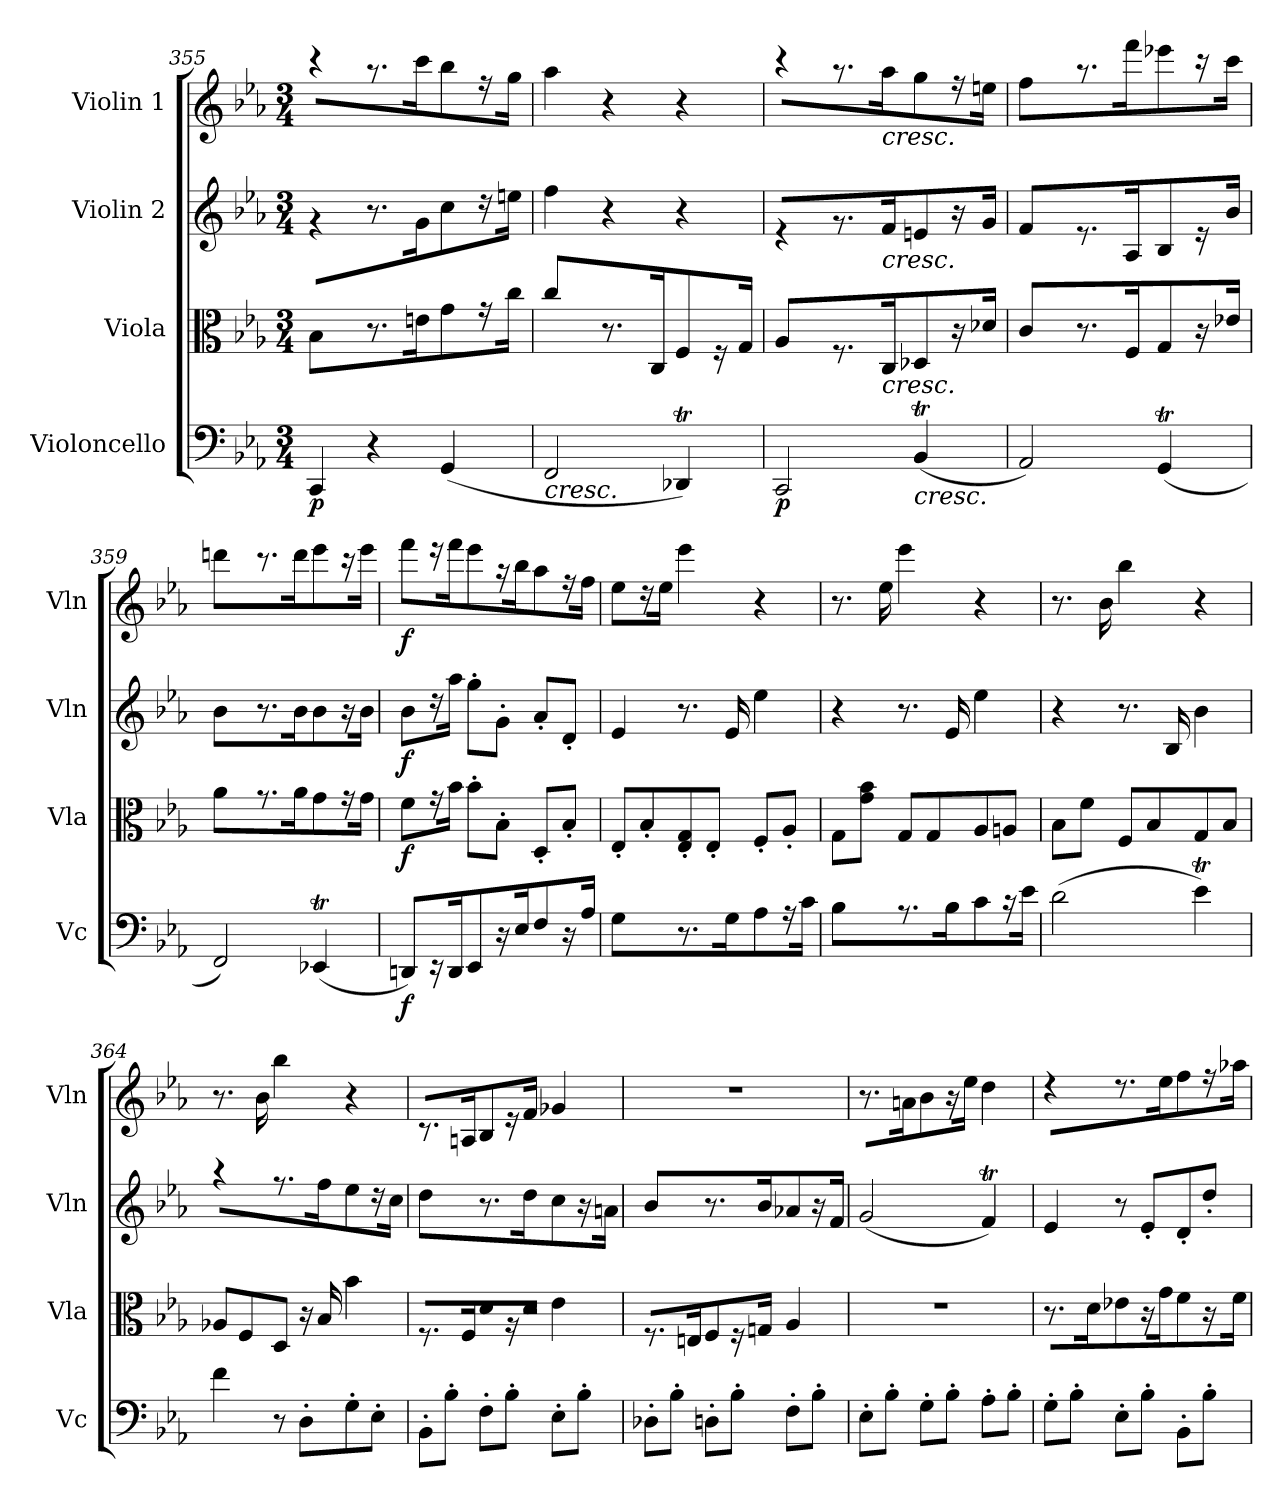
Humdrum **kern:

**kern	**dynam	**kern	**dynam	**kern	**dynam	**kern	**dynam
*part4	*part4	*part3	*part3	*part2	*part2	*part1	*part1
*staff4	*staff4	*staff3	*staff3	*staff2	*staff2	*staff1	*staff1
*I"Violoncello	*	*I"Viola	*	*I"Violin 2	*	*I"Violin 1	*
*I'Vc	*	*I'Vla	*	*I'Vln	*	*I'Vln	*
!!LO:LB:g=z
*clefF4	*	*clefC3	*	*clefG2	*	*clefG2	*
*k[b-e-a-]	*	*k[b-e-a-]	*	*k[b-e-a-]	*	*k[b-e-a-]	*
*M3/4	*	*M3/4	*	*M3/4	*	*M3/4	*
=355	=355	=355	=355	=355	=355	=355	=355
!	!LO:DY:b	!	!	!	!	!	!
4CC/	p	4B-/	.	4r	.	4r	.
4r	.	8.r	.	8.r	.	8.r	.
.	.	16en\KL	.	16g\KL	.	16ccc\KL	.
(<4GG/	.	8g\	.	8cc\	.	8bb-\	.
.	.	16r	.	16r	.	16r	.
.	.	16cc\JJ	.	16een\JJ	.	16gg\JJ	.
=356	=356	=356	=356	=356	=356	=356	=356
!LO:TX:b:i:t=cresc.	!	!	!	!	!	!	!
2FF/	.	4cc\	.	4ff\	.	4aa-\	.
.	.	8.r	.	4r	.	4r	.
.	.	16C/KL	.	.	.	.	.
4DD-XT/)	.	8F/	.	4r	.	4r	.
.	.	16r	.	.	.	.	.
.	.	16G/JJ	.	.	.	.	.
=357	=357	=357	=357	=357	=357	=357	=357
!	!LO:DY:b	!	!	!	!	!	!
2CC/	p	4A-/	.	4r	.	4r	.
.	.	8.r	.	8.r	.	8.r	.
!	!	!	!	!	!	!LO:TX:b:i:t=cresc.	!
!	!	!	!	!LO:TX:b:i:t=cresc.	!	!	!
!	!	!LO:TX:b:i:t=cresc.	!	!	!	!	!
.	.	16C/KL	.	16f/KL	.	16aa-\KL	.
!LO:TX:b:i:t=cresc.	!	!	!	!	!	!	!
(<4BB-T/	.	8D-X/	.	8en/	.	8gg\	.
.	.	16r	.	16r	.	16r	.
.	.	16d-X/JJ	.	16g/JJ	.	16een\JJ	.
=358	=358	=358	=358	=358	=358	=358	=358
2AA-/)	.	4c\	.	4f/	.	4ff\	.
.	.	8.r	.	8.r	.	8.r	.
.	.	16F/KL	.	16A-/KL	.	16fff\KL	.
(<4GGt/	.	8G/	.	8B-/	.	8eee-X\	.
.	.	16r	.	16r	.	16r	.
.	.	16e-X/JJ	.	16b-/JJ	.	16ccc\JJ	.
=359	=359	=359	=359	=359	=359	=359	=359
2FF/)	.	4a-\	.	4b-\	.	4dddn\	.
.	.	8.r	.	8.r	.	8.r	.
.	.	16a-\KL	.	16b-\KL	.	16ddd\KL	.
(4EE-XT/	.	8g\	.	8b-\	.	8eee-\	.
.	.	16r	.	16r	.	16r	.
.	.	16g\JJ	.	16b-\JJ	.	16eee-\JJ	.
!!LO:PB:g=z
=360	=360	=360	=360	=360	=360	=360	=360
!	!LO:DY:b	!	!LO:DY:b	!	!LO:DY:b	!	!LO:DY:b
8DDn/L)	f	8f\L	f	8b-\L	f	8fff\L	f
16r	.	16r	.	16r	.	16r	.
16DD/JJ	.	16b-\JJ	.	16aa-\JJ	.	16fff\JJ	.
8EE-/L	.	8b-'\L	.	8gg'\L	.	8eee-\L	.
16r	.	8B-'\J	.	8g'\J	.	16r	.
16E-/JJ	.	.	.	.	.	16bb-\JJ	.
8F\L	.	8D'/L	.	8a-'/L	.	8aa-\L	.
16r	.	8B-'/J	.	8d'/J	.	16r	.
16A-\JJ	.	.	.	.	.	16ff\JJ	.
=361	=361	=361	=361	=361	=361	=361	=361
!	!LO:DY:b	!	!	!	!	!	!
!	!LO:DY:n=1:b	!	!LO:DY:b	!	!	!	!
!	!	!	!LO:DY:n=1:b	!	!LO:DY:b	!	!
!	!	!	!	!	!LO:DY:n=1:b	!	!LO:DY:b
!	!	!	!	!	!	!	!LO:DY:n=1:b
4G\	other-dynamics f	8E-'/L	other-dynamics f	4e-/	other-dynamics f	8ee-\L	other-dynamics f
.	.	8B-'/	.	.	.	16r	.
.	.	.	.	.	.	16ee-\JJ	.
8.r	.	8E-/' 8G/'	.	8.r	.	4eee-\	.
.	.	8E-'/J	.	.	.	.	.
16G\KL	.	.	.	16e-/	.	.	.
8A-\	.	8F'/L	.	4ee-\	.	4r	.
16r	.	8A-'/J	.	.	.	.	.
16c\JJ	.	.	.	.	.	.	.
=362	=362	=362	=362	=362	=362	=362	=362
4B-\	.	8G\L	.	4r	.	8.r	.
.	.	8g\ 8b-\J	.	.	.	.	.
.	.	.	.	.	.	16ee-\	.
8.r	.	8G/L	.	8.r	.	4eee-\	.
.	.	8G/	.	.	.	.	.
16B-\KL	.	.	.	16e-/	.	.	.
8c\	.	8A-/	.	4ee-\	.	4r	.
16r	.	8An/J	.	.	.	.	.
16e-\JJ	.	.	.	.	.	.	.
=363	=363	=363	=363	=363	=363	=363	=363
(>2d\	.	8B-\L	.	4r	.	8.r	.
.	.	8f\J	.	.	.	.	.
.	.	.	.	.	.	16b-\	.
.	.	8F/L	.	8.r	.	4bb-\	.
.	.	8B-/	.	.	.	.	.
.	.	.	.	16B-/	.	.	.
4e-T\)	.	8G/	.	4b-\	.	4r	.
.	.	8B-/J	.	.	.	.	.
=364	=364	=364	=364	=364	=364	=364	=364
4f\	.	8A-X/L	.	4r	.	8.r	.
.	.	8F/	.	.	.	.	.
.	.	.	.	.	.	16b-\	.
8r	.	8D/J	.	8.r	.	4bb-\	.
8D'\L	.	16r	.	.	.	.	.
.	.	16B-/	.	16ff\KL	.	.	.
8G'\	.	4b-\	.	8ee-\	.	4r	.
8E-'\J	.	.	.	16r	.	.	.
.	.	.	.	16cc\JJ	.	.	.
!!LO:LB:g=z
=365	=365	=365	=365	=365	=365	=365	=365
8BB-'\L	.	8.r	.	4dd\	.	8.r	.
8B-'\J	.	.	.	.	.	.	.
.	.	16F/KL	.	.	.	16An/KL	.
8F'\L	.	8d/	.	8.r	.	8B-/	.
8B-'\J	.	16r	.	.	.	16r	.
.	.	16d/JJ	.	16dd\KL	.	16f/JJ	.
8E-'\L	.	4e-\	.	8cc\	.	4g-X/	.
8B-'\J	.	.	.	16r	.	.	.
.	.	.	.	16an\JJ	.	.	.
=366	=366	=366	=366	=366	=366	=366	=366
8D-X'\L	.	8.r	.	4b-\	.	2.r	.
8B-'\J	.	.	.	.	.	.	.
.	.	16En/KL	.	.	.	.	.
8Dn'\L	.	8F/	.	8.r	.	.	.
8B-'\J	.	16r	.	.	.	.	.
.	.	16Gn/JJ	.	16b-/KL	.	.	.
8F'\L	.	4A-/	.	8a-X/	.	.	.
8B-'\J	.	.	.	16r	.	.	.
.	.	.	.	16f/JJ	.	.	.
!!LO:LB:g=z
=367	=367	=367	=367	=367	=367	=367	=367
8E-'\L	.	2.r	.	(2g/	.	8.r	.
8B-'\J	.	.	.	.	.	.	.
.	.	.	.	.	.	16an\KL	.
8G'\L	.	.	.	.	.	8b-\	.
8B-'\J	.	.	.	.	.	16r	.
.	.	.	.	.	.	16ee-\JJ	.
8A-'\L	.	.	.	4fT/)	.	4dd\	.
8B-'\J	.	.	.	.	.	.	.
=368	=368	=368	=368	=368	=368	=368	=368
8G'\L	.	8.r	.	4e-/	.	4r	.
8B-'\J	.	.	.	.	.	.	.
.	.	16d\KL	.	.	.	.	.
8E-'\L	.	8e-X\	.	8r	.	8.r	.
8B-'\J	.	16r	.	8e-'/L	.	.	.
.	.	16g\JJ	.	.	.	16ee-\KL	.
8BB-'\L	.	8f\L	.	8d'/	.	8ff\	.
8B-'\J	.	16r	.	8dd'/J	.	16r	.
.	.	16f\JJ	.	.	.	16aa-X\JJ	.
=	=	=	=	=	=	=	=
*-	*-	*-	*-	*-	*-	*-	*-
